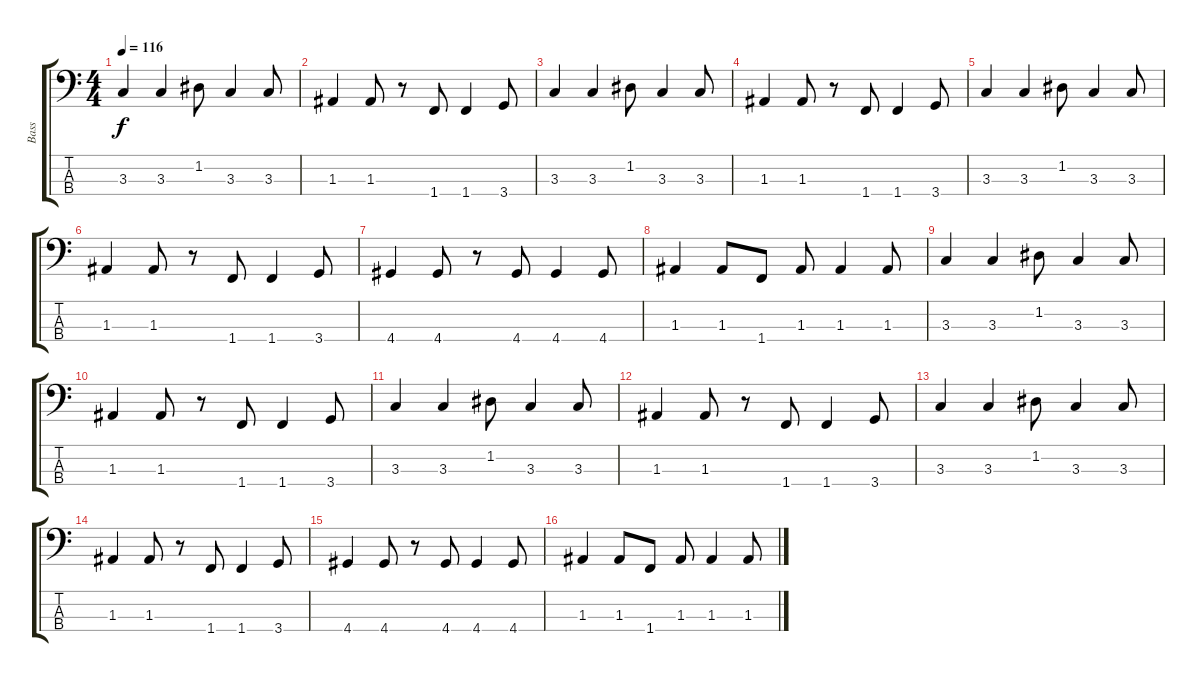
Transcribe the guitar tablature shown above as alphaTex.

\track ("Bass" "Bass") {instrument electricbassfinger}
\staff {score tabs}
\tuning (G2 D2 A1 E1) {hide}
\ts (4 4)
\tempo 116
\clef f4
\ks c
3.3.4{dy f} 3.3.4 1.2.8 3.3.4 3.3.8 |
1.3.4 1.3.8 r.8 1.4.8 1.4.4 3.4.8 |
3.3.4 3.3.4 1.2.8 3.3.4 3.3.8 |
1.3.4 1.3.8 r.8 1.4.8 1.4.4 3.4.8 |
3.3.4 3.3.4 1.2.8 3.3.4 3.3.8 |
1.3.4 1.3.8 r.8 1.4.8 1.4.4 3.4.8 |
4.4.4 4.4.8 r.8 4.4.8 4.4.4 4.4.8 |
1.3.4 1.3.8 1.4.8 1.3.8 1.3.4 1.3.8 |
3.3.4 3.3.4 1.2.8 3.3.4 3.3.8 |
1.3.4 1.3.8 r.8 1.4.8 1.4.4 3.4.8 |
3.3.4 3.3.4 1.2.8 3.3.4 3.3.8 |
1.3.4 1.3.8 r.8 1.4.8 1.4.4 3.4.8 |
3.3.4 3.3.4 1.2.8 3.3.4 3.3.8 |
1.3.4 1.3.8 r.8 1.4.8 1.4.4 3.4.8 |
4.4.4 4.4.8 r.8 4.4.8 4.4.4 4.4.8 |
1.3.4 1.3.8 1.4.8 1.3.8 1.3.4 1.3.8
